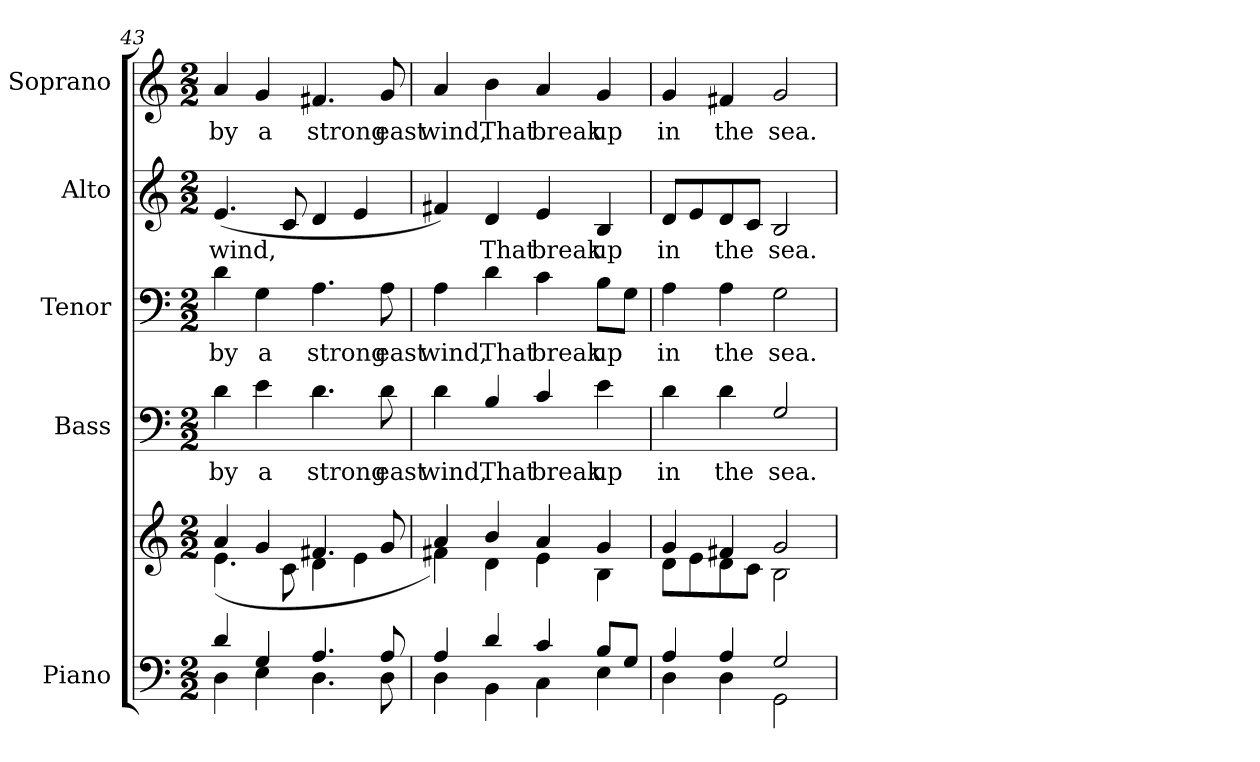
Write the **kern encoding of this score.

**kern	**kern	**kern	**text	**kern	**text	**kern	**text	**kern	**text
*part5	*part5	*part4	*part4	*part3	*part3	*part2	*part2	*part1	*part1
*staff6	*staff5	*staff4	*staff4	*staff3	*staff3	*staff2	*staff2	*staff1	*staff1
*I"Piano	*	*I"Bass	*	*I"Tenor	*	*I"Alto	*	*I"Soprano	*
*I'Pno.	*	*	*	*	*	*	*	*	*
!!LO:LB:g=z
*clefF4	*clefG2	*clefF4	*	*clefF4	*	*clefG2	*	*clefG2	*
*	*	*ITrd7c12	*	*	*	*	*	*	*
*k[]	*k[]	*k[]	*	*k[]	*	*k[]	*	*k[]	*
*C:	*C:	*C:	*	*C:	*	*C:	*	*C:	*
*M2/2	*M2/2	*M2/2	*	*M2/2	*	*M2/2	*	*M2/2	*
=43	=43	=43	=43	=43	=43	=43	=43	=43	=43
*^	*^	*	*	*	*	*	*	*	*
!	!	!	!	!	!LO:LY:b:color=#000000	!	!	!	!	!	!
!	!	!	!	!	!	!	!LO:LY:b:color=#000000	!	!	!	!
!	!	!	!	!	!	!	!	!	!LO:LY:b:color=#000000	!	!
!	!	!	!	!	!	!	!	!	!	!	!LO:LY:b:color=#000000
4di/	4Di\	4ai/	(4.ei\	4Di\	by	4di\	by	(4.ei/	wind,	4ai/	by
!	!	!	!	!	!LO:LY:b:color=#000000	!	!	!	!	!	!
!	!	!	!	!	!	!	!LO:LY:b:color=#000000	!	!	!	!
!	!	!	!	!	!	!	!	!	!	!	!LO:LY:b:color=#000000
4Gi/	4Ei\	4gi/	.	4Ei\	a	4Gi\	a	.	.	4gi/	a
.	.	.	8ci\	.	.	.	.	8ci/	.	.	.
!	!	!	!	!	!LO:LY:b:color=#000000	!	!	!	!	!	!
!	!	!	!	!	!	!	!LO:LY:b:color=#000000	!	!	!	!
!	!	!	!	!	!	!	!	!	!	!	!LO:LY:b:color=#000000
4.Ai/	4.Di\	4.f#Xi/	4di\	4.Di\	strong	4.Ai\	strong	4di/	.	4.f#Xi/	strong
.	.	.	4ei\	.	.	.	.	4ei/	.	.	.
!	!	!	!	!	!LO:LY:b:color=#000000	!	!	!	!	!	!
!	!	!	!	!	!	!	!LO:LY:b:color=#000000	!	!	!	!
!	!	!	!	!	!	!	!	!	!	!	!LO:LY:b:color=#000000
8Ai/	8Di\	8gi/	.	8Di\	east	8Ai\	east	.	.	8gi/	east
=44	=44	=44	=44	=44	=44	=44	=44	=44	=44	=44	=44
!	!	!	!	!	!LO:LY:b:color=#000000	!	!	!	!	!	!
!	!	!	!	!	!	!	!LO:LY:b:color=#000000	!	!	!	!
!	!	!	!	!	!	!	!	!	!	!	!LO:LY:b:color=#000000
4Ai/	4Di\	4ai/	4f#Xi\)	4Di\	wind,	4Ai\	wind,	4f#Xi/)	.	4ai/	wind,
!	!	!	!	!	!LO:LY:b:color=#000000	!	!	!	!	!	!
!	!	!	!	!	!	!	!LO:LY:b:color=#000000	!	!	!	!
!	!	!	!	!	!	!	!	!	!LO:LY:b:color=#000000	!	!
!	!	!	!	!	!	!	!	!	!	!	!LO:LY:b:color=#000000
4di/	4BBi\	4bi/	4di\	4BBi/	That	4di\	That	4di/	That	4bi\	That
!	!	!	!	!	!LO:LY:b:color=#000000	!	!	!	!	!	!
!	!	!	!	!	!	!	!LO:LY:b:color=#000000	!	!	!	!
!	!	!	!	!	!	!	!	!	!LO:LY:b:color=#000000	!	!
!	!	!	!	!	!	!	!	!	!	!	!LO:LY:b:color=#000000
4ci/	4Ci\	4ai/	4ei\	4Ci/	break	4ci\	break	4ei/	break	4ai/	break
!	!	!	!	!	!LO:LY:b:color=#000000	!	!	!	!	!	!
!	!	!	!	!	!	!	!LO:LY:b:color=#000000	!	!	!	!
!	!	!	!	!	!	!	!	!	!LO:LY:b:color=#000000	!	!
!	!	!	!	!	!	!	!	!	!	!	!LO:LY:b:color=#000000
8Bi/L	4Ei\	4gi/	4Bi\	4Ei\	up	8Bi\L	up	4Bi/	up	4gi/	up
8Gi/J	.	.	.	.	.	8Gi\J	.	.	.	.	.
=45	=45	=45	=45	=45	=45	=45	=45	=45	=45	=45	=45
!	!	!	!	!	!LO:LY:b:color=#000000	!	!	!	!	!	!
!	!	!	!	!	!	!	!LO:LY:b:color=#000000	!	!	!	!
!	!	!	!	!	!	!	!	!	!LO:LY:b:color=#000000	!	!
!	!	!	!	!	!	!	!	!	!	!	!LO:LY:b:color=#000000
4Ai/	4Di\	4gi/	8di\L	4Di\	in	4Ai\	in	8di/L	in	4gi/	in
.	.	.	8ei\	.	.	.	.	8ei/	.	.	.
!	!	!	!	!	!LO:LY:b:color=#000000	!	!	!	!	!	!
!	!	!	!	!	!	!	!LO:LY:b:color=#000000	!	!	!	!
!	!	!	!	!	!	!	!	!	!LO:LY:b:color=#000000	!	!
!	!	!	!	!	!	!	!	!	!	!	!LO:LY:b:color=#000000
4Ai/	4Di\	4f#Xi/	8di\	4Di\	the	4Ai\	the	8di/	the	4f#Xi/	the
.	.	.	8ci\J	.	.	.	.	8ci/J	.	.	.
!	!	!	!	!	!LO:LY:b:color=#000000	!	!	!	!	!	!
!	!	!	!	!	!	!	!LO:LY:b:color=#000000	!	!	!	!
!	!	!	!	!	!	!	!	!	!LO:LY:b:color=#000000	!	!
!	!	!	!	!	!	!	!	!	!	!	!LO:LY:b:color=#000000
2Gi/	2GGi\	2gi/	2Bi\	2GGi/	sea.	2Gi\	sea.	2Bi/	sea.	2gi/	sea.
*v	*v	*	*	*	*	*	*	*	*	*	*
*	*v	*v	*	*	*	*	*	*	*	*
=	=	=	=	=	=	=	=	=	=
*-	*-	*-	*-	*-	*-	*-	*-	*-	*-
